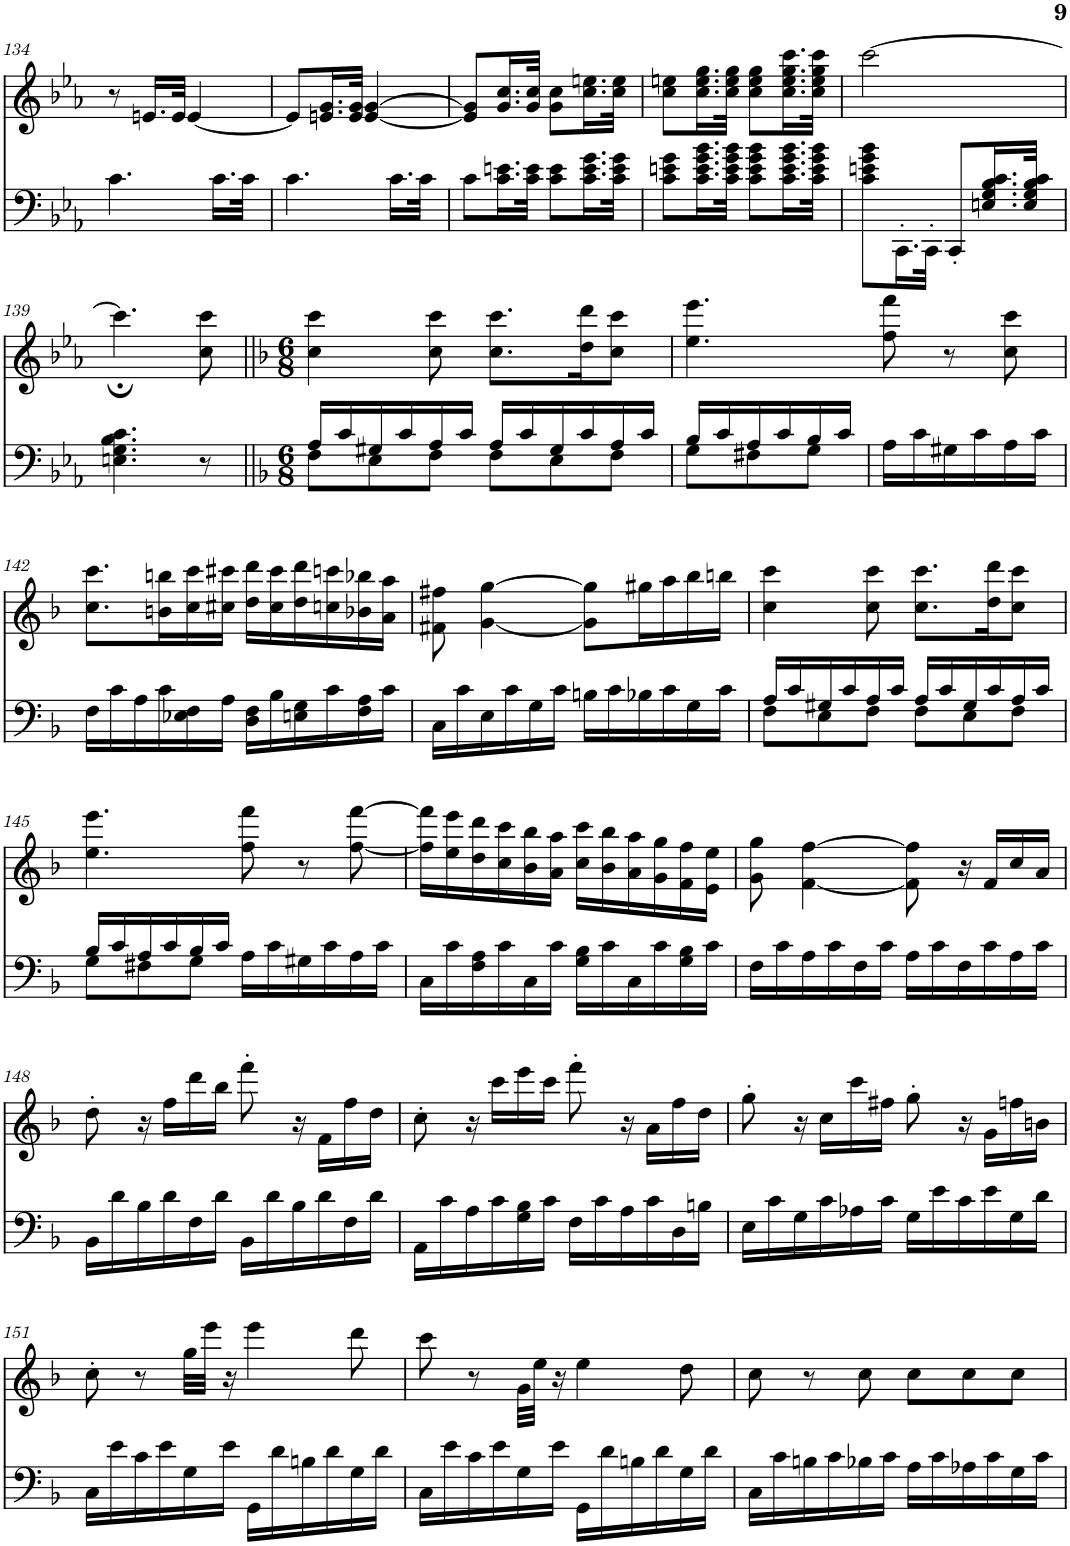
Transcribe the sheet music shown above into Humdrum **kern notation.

**kern	**kern
*part2	*part1
*staff2	*staff1
*I"Piano	*I"Piano
*I'Pno	*I'Pno
!!LO:PB:g=z
*clefF4	*clefG2
*k[b-e-a-]	*k[b-e-a-]
*M2/4	*M2/4
=134	=134
4.c\	8r
.	16.en/LL
.	32e/JJk
.	[4e/
16.c\LL	.
32c\JJk	.
=135	=135
4.c\	8e/L]
.	16.en/ 16.g/L
.	32e/ 32g/JJk
.	[4e/ [4g/
16.c\LL	.
32c\JJk	.
=136	=136
8c\L	8e/] 8g/]L
16.c\ 16.en\L	16.g/ 16.cc/L
32c\ 32e\JJk	32g/ 32cc/JJk
8c\ 8e\L	8g\ 8cc\L
16.c\ 16.e\ 16.g\L	16.cc\ 16.een\L
32c\ 32e\ 32g\JJk	32cc\ 32ee\JJk
=137	=137
8c\ 8en\ 8g\L	8cc\ 8een\L
16.c\ 16.e\ 16.g\ 16.b-\L	16.cc\ 16.ee\ 16.gg\L
32c\ 32e\ 32g\ 32b-\JJk	32cc\ 32ee\ 32gg\JJk
8c\ 8e\ 8g\ 8b-\L	8cc\ 8ee\ 8gg\L
16.c\ 16.e\ 16.g\ 16.b-\L	16.cc\ 16.ee\ 16.gg\ 16.ccc\L
32c\ 32e\ 32g\ 32b-\JJk	32cc\ 32ee\ 32gg\ 32ccc\JJk
=138	=138
8c\ 8en\ 8g\ 8b-\L	[2ccc\
16.CC'\L	.
32CC'\JJk	.
8CC'/L	.
16.En/ 16.G/ 16.B-/ 16.c/L	.
32E/ 32G/ 32B-/ 32c/JJk	.
!!LO:LB:g=z
=139	=139
4.En\ 4.G\ 4.B-\ 4.c\	4.ccc;\]
8r	8cc\ 8ccc\
=140||	=140||
*k[b-]	*k[b-]
*M6/8	*M6/8
*^	*
16A/LL	8F\L	4cc\ 4ccc\
16c/	.	.
16G#X/	8E\	.
16c/	.	.
16A/	8F\J	8cc\ 8ccc\
16c/JJ	.	.
16A/LL	8F\L	8.cc\ 8.ccc\L
16c/	.	.
16G#/	8E\	.
16c/	.	16dd\ 16ddd\K
16A/	8F\J	8cc\ 8ccc\J
16c/JJ	.	.
=141	=141	=141
16B-/LL	8G\L	4.ee\ 4.eee\
16c/	.	.
16A/	8F#X\	.
16c/	.	.
16B-/	8G\J	.
16c/JJ	.	.
16A\LL	4.ryy	8ff\ 8fff\
16c\	.	.
16G#X\	.	8r
16c\	.	.
16A\	.	8cc\ 8ccc\
16c\JJ	.	.
*v	*v	*
!!LO:LB:g=z
=142	=142
16F\LL	8.cc\ 8.ccc\L
16c\	.
16A\	.
16c\	16bn\ 16bbn\L
16E-X\ 16F\	16cc\ 16ccc\
16A\JJ	16cc#X\ 16ccc#X\JJ
16D\ 16F\LL	16dd\ 16ddd\LL
16B-\	16cc#\ 16ccc#\
16En\ 16G\	16dd\ 16ddd\
16c\	16ccn\ 16cccn\
16F\ 16A\	16b-X\ 16bb-X\
16c\JJ	16a\ 16aa\JJ
=143	=143
16C\LL	8f#X\ 8ff#X\
16c\	.
16E\	[4g\ [4gg\
16c\	.
16G\	.
16c\JJ	.
16Bn\LL	8g\] 8gg\]L
16c\	.
16B-X\	16gg#X\L
16c\	16aa\
16G\	16bb-\
16c\JJ	16bbn\JJ
=144	=144
*^	*
16A/LL	8F\L	4cc\ 4ccc\
16c/	.	.
16G#X/	8E\	.
16c/	.	.
16A/	8F\J	8cc\ 8ccc\
16c/JJ	.	.
16A/LL	8F\L	8.cc\ 8.ccc\L
16c/	.	.
16G#/	8E\	.
16c/	.	16dd\ 16ddd\K
16A/	8F\J	8cc\ 8ccc\J
16c/JJ	.	.
!!LO:LB:g=z
=145	=145	=145
16B-/LL	8G\L	4.ee\ 4.eee\
16c/	.	.
16A/	8F#X\	.
16c/	.	.
16B-/	8G\J	.
16c/JJ	.	.
16A\LL	4.ryy	8ff\ 8fff\
16c\	.	.
16G#X\	.	8r
16c\	.	.
16A\	.	[8ff\ [8fff\
16c\JJ	.	.
*v	*v	*
=146	=146
16C\LL	16ff\] 16fff\]LL
16c\	16ee\ 16eee\
16F\ 16A\	16dd\ 16ddd\
16c\	16cc\ 16ccc\
16C\	16b-\ 16bb-\
16c\JJ	16a\ 16aa\JJ
16G\ 16B-\LL	16cc\ 16ccc\LL
16c\	16b-\ 16bb-\
16C\	16a\ 16aa\
16c\	16g\ 16gg\
16G\ 16B-\	16f\ 16ff\
16c\JJ	16e\ 16ee\JJ
=147	=147
16F\LL	8g\ 8gg\
16c\	.
16A\	[4f\ [4ff\
16c\	.
16F\	.
16c\JJ	.
16A\LL	8f\] 8ff\]
16c\	.
16F\	16r
16c\	16f/LL
16A\	16cc/
16c\JJ	16a/JJ
!!LO:LB:g=z
=148	=148
16BB-\LL	8dd'\
16d\	.
16B-\	16r
16d\	16ff\LL
16F\	16ddd\
16d\JJ	16bb-\JJ
16BB-\LL	8fff'\
16d\	.
16B-\	16r
16d\	16f\LL
16F\	16ff\
16d\JJ	16dd\JJ
=149	=149
16AA\LL	8cc'\
16c\	.
16A\	16r
16c\	16ccc\LL
16G\ 16B-\	16eee\
16c\JJ	16ccc\JJ
16F\LL	8fff'\
16c\	.
16A\	16r
16c\	16a\LL
16D\	16ff\
16Bn\JJ	16dd\JJ
=150	=150
16E\LL	8gg'\
16c\	.
16G\	16r
16c\	16cc\LL
16A-X\	16ccc\
16c\JJ	16ff#X\JJ
16G\LL	8gg'\
16e\	.
16c\	16r
16e\	16g\LL
16G\	16ffn\
16d\JJ	16bn\JJ
!!LO:LB:g=z
=151	=151
16C\LL	8cc'\
16e\	.
16c\	8r
16e\	.
16G\	32gg\LLL
.	32eee\JJJ
16e\JJ	16r
16GG\LL	4eee\
16d\	.
16Bn\	.
16d\	.
16G\	8ddd\
16d\JJ	.
=152	=152
16C\LL	8ccc\
16e\	.
16c\	8r
16e\	.
16G\	32g\LLL
.	32ee\JJJ
16e\JJ	16r
16GG\LL	4ee\
16d\	.
16Bn\	.
16d\	.
16G\	8dd\
16d\JJ	.
=153	=153
16C\LL	8cc\
16c\	.
16Bn\	8r
16c\	.
16B-X\	8cc\
16c\JJ	.
16A\LL	8cc\L
16c\	.
16A-X\	8cc\
16c\	.
16G\	8cc\J
16c\JJ	.
=	=
*-	*-
